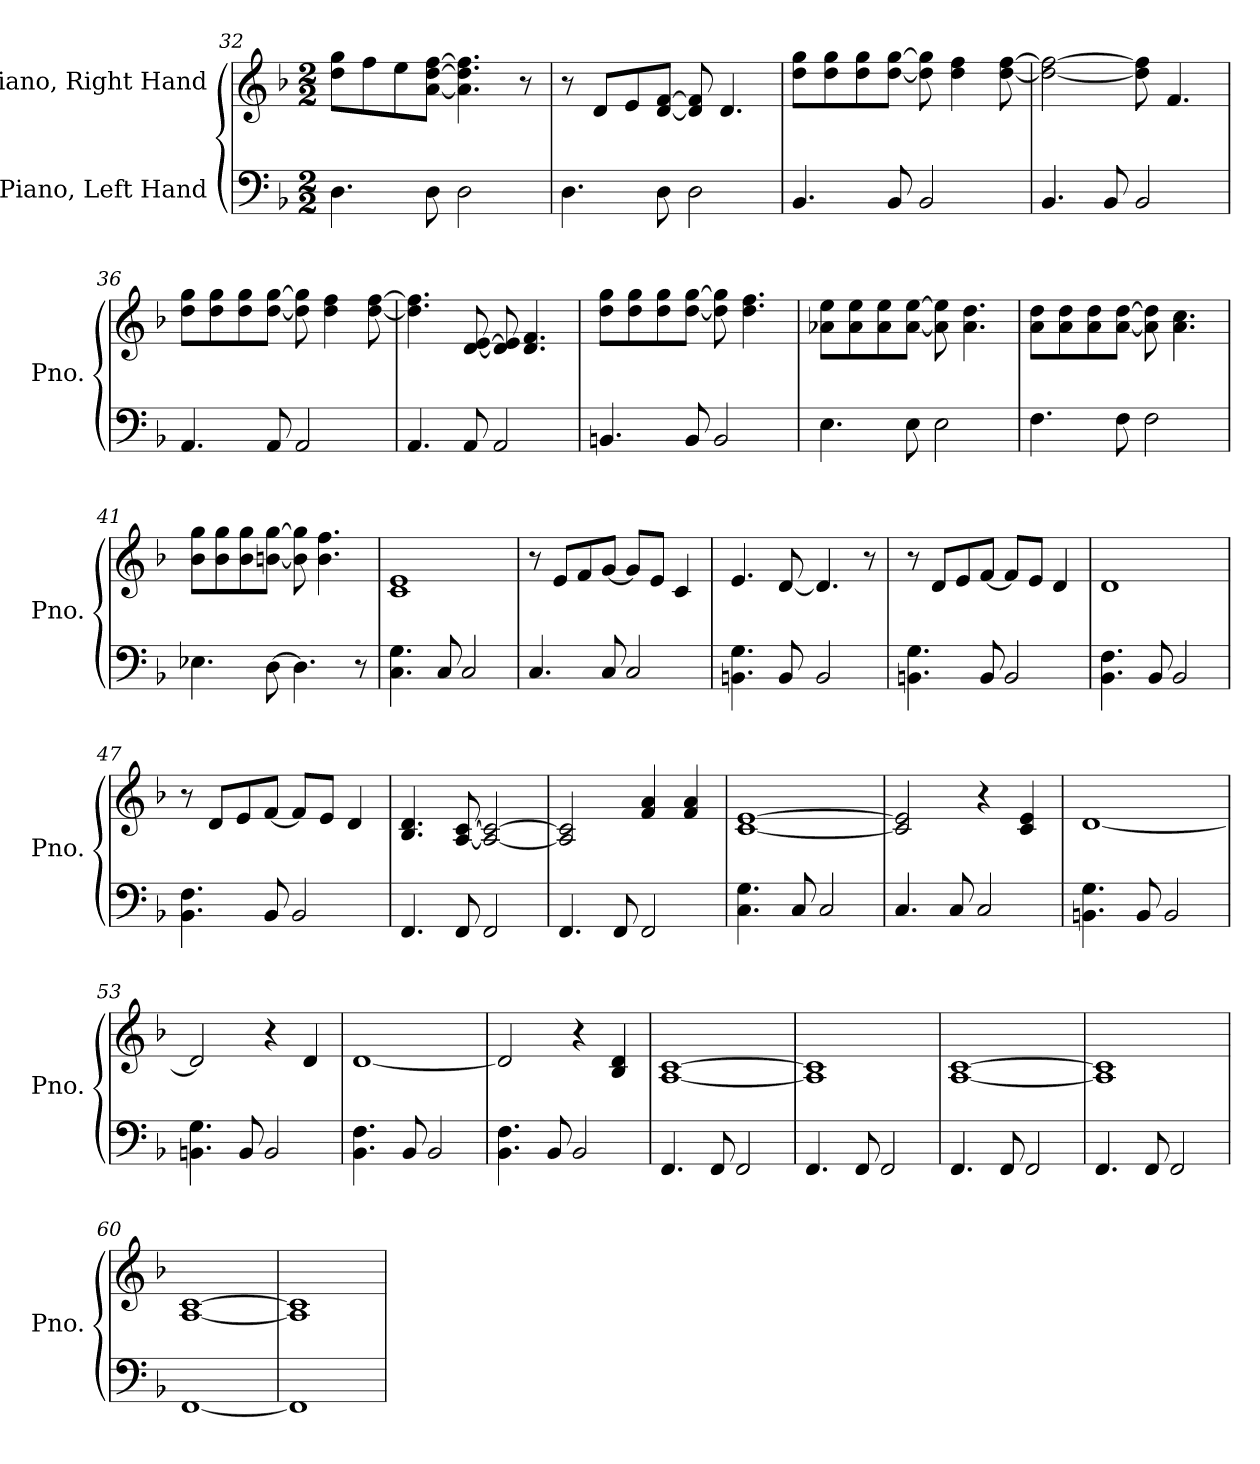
**kern	**kern
*part2	*part1
*staff2	*staff1
*I"Piano, Left Hand	*I"Piano, Right Hand
*I'Pno.	*I'Pno.
*clefF4	*clefG2
*k[b-]	*k[b-]
*M2/2	*M2/2
=32	=32
4.D\	8dd\ 8gg\L
.	8ff\
.	8ee\
8D\	[8a\ [8dd\ [8ff\J
2D\	4.a\] 4.dd\] 4.ff\]
.	8r
=33	=33
4.D\	8r
.	8d/L
.	8e/
8D\	[8d/ [8f/J
2D\	8d/] 8f/]
.	4.d/
=34	=34
4.BB-/	8dd\ 8gg\L
.	8dd\ 8gg\
.	8dd\ 8gg\
8BB-/	[8dd\ [8gg\J
2BB-/	8dd\] 8gg\]
.	4dd\ 4ff\
.	[8dd\ [8ff\
!!LO:PB:g=z
=35	=35
4.BB-/	2dd\_ 2ff\_
8BB-/	.
2BB-/	8dd\] 8ff\]
.	4.f/
=36	=36
4.AA/	8dd\ 8gg\L
.	8dd\ 8gg\
.	8dd\ 8gg\
8AA/	[8dd\ [8gg\J
2AA/	8dd\] 8gg\]
.	4dd\ 4ff\
.	[8dd\ [8ff\
=37	=37
4.AA/	4.dd\] 4.ff\]
8AA/	[8d/ [8e/
2AA/	8d/] 8e/]
.	4.d/ 4.f/
=38	=38
4.BBn/	8dd\ 8gg\L
.	8dd\ 8gg\
.	8dd\ 8gg\
8BB/	[8dd\ [8gg\J
2BB/	8dd\] 8gg\]
.	4.dd\ 4.ff\
=39	=39
4.E\	8a-X\ 8ee\L
.	8a-\ 8ee\
.	8a-\ 8ee\
8E\	[8a-\ [8ee\J
2E\	8a-\] 8ee\]
.	4.a-\ 4.dd\
!!LO:LB:g=z
=40	=40
4.F\	8a\ 8dd\L
.	8a\ 8dd\
.	8a\ 8dd\
8F\	[8a\ [8dd\J
2F\	8a\] 8dd\]
.	4.a\ 4.cc\
=41	=41
4.E-X\	8b-\ 8gg\L
.	8b-\ 8gg\
.	8b-\ 8gg\
[8D\	[8bn\ [8gg\J
4.D\]	8b\] 8gg\]
.	4.b\ 4.ff\
8r	.
=42	=42
4.C\ 4.G\	1c 1e
8C/	.
2C/	.
=43	=43
4.C/	8r
.	8e/L
.	8f/
8C/	[8g/J
2C/	8g/L]
.	8e/J
.	4c/
=44	=44
4.BBn\ 4.G\	4.e/
8BB/	[8d/
2BB/	4.d/]
.	8r
=45	=45
4.BBn\ 4.G\	8r
.	8d/L
.	8e/
8BB/	[8f/J
2BB/	8f/L]
.	8e/J
.	4d/
!!LO:LB:g=z
=46	=46
4.BB-\ 4.F\	1d
8BB-/	.
2BB-/	.
=47	=47
4.BB-\ 4.F\	8r
.	8d/L
.	8e/
8BB-/	[8f/J
2BB-/	8f/L]
.	8e/J
.	4d/
=48	=48
4.FF/	4.B-/ 4.d/
8FF/	[8A/ [8c/
2FF/	2A/_ 2c/_
=49	=49
4.FF/	2A/] 2c/]
8FF/	.
2FF/	4f/ 4a/
.	4f/ 4a/
=50	=50
4.C\ 4.G\	[1c [1e
8C/	.
2C/	.
=51	=51
4.C/	2c/] 2e/]
8C/	.
2C/	4r
.	4c/ 4e/
=52	=52
4.BBn\ 4.G\	[1d
8BB/	.
2BB/	.
!!LO:LB:g=z
=53	=53
4.BBn\ 4.G\	2d/]
8BB/	.
2BB/	4r
.	4d/
=54	=54
4.BB-\ 4.F\	[1d
8BB-/	.
2BB-/	.
=55	=55
4.BB-\ 4.F\	2d/]
8BB-/	.
2BB-/	4r
.	4B-/ 4d/
=56	=56
4.FF/	[1A [1c
8FF/	.
2FF/	.
=57	=57
4.FF/	1A] 1c]
8FF/	.
2FF/	.
=58	=58
4.FF/	[1A [1c
8FF/	.
2FF/	.
=59	=59
4.FF/	1A] 1c]
8FF/	.
2FF/	.
=60	=60
[1FF	[1A [1c
=61	=61
1FF]	1A] 1c]
=	=
*-	*-
